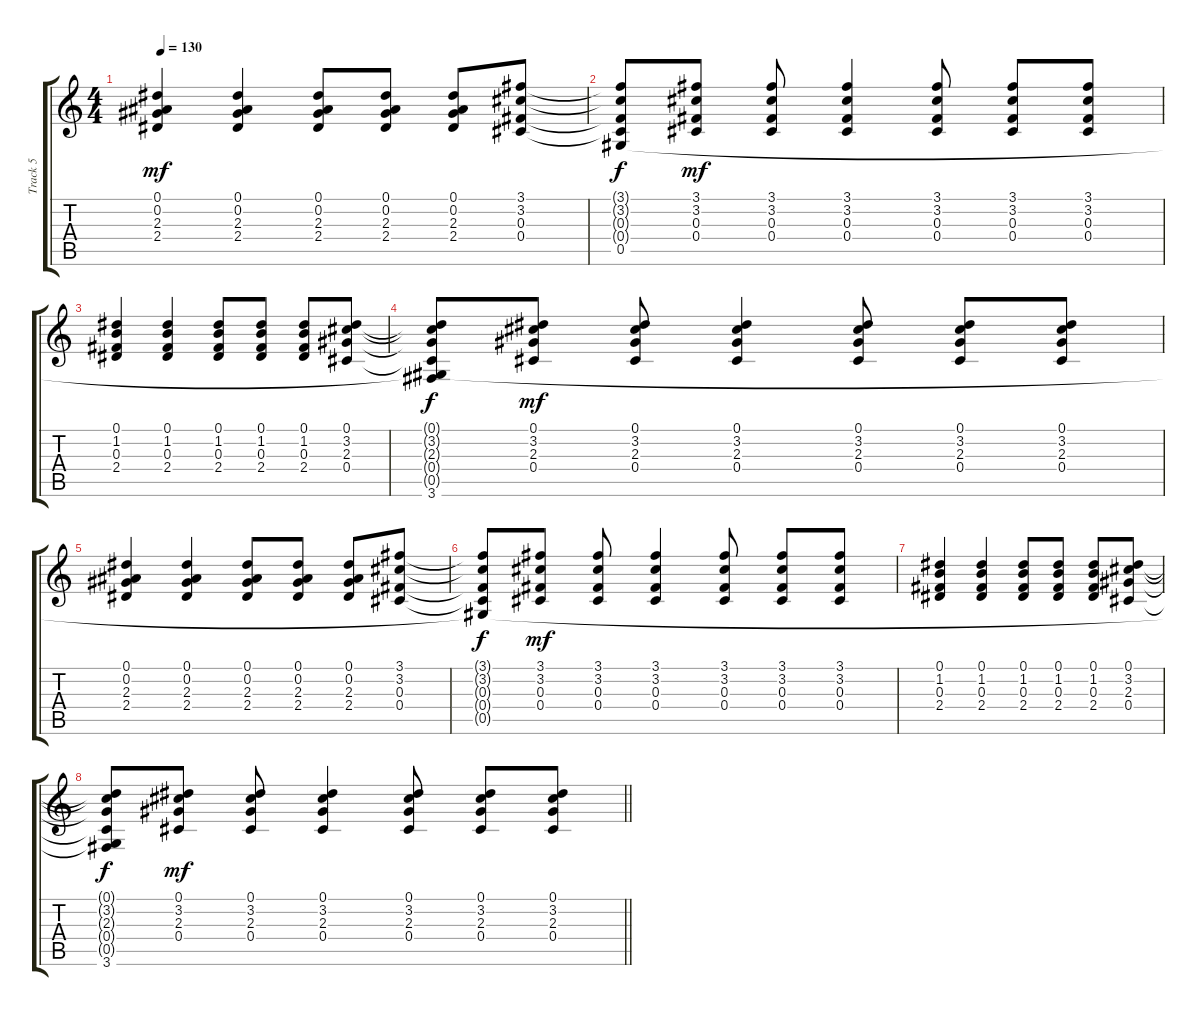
\track ("Track 5" "Track 5") {instrument overdrivenguitar}
\staff {score tabs}
\tuning (Eb4 Bb3 Gb3 Db3 Ab2 Eb2) {hide}
\ts (4 4)
\tempo 130
\clef g2
\ks c
(0.1 0.2 2.3 2.4).4{dy mf} (0.1 0.2 2.3 2.4).4 (0.1 0.2 2.3 2.4).8 (0.1 0.2 2.3 2.4).8 (0.1 0.2 2.3 2.4).8 (3.1 3.2 0.3 0.4).8 |
(3.1{t} 3.2{t} 0.3{t} 0.4{t} 0.5{t}).8{dy f} (3.1 3.2 0.3 0.4).8{dy mf} (3.1 3.2 0.3 0.4).8 (3.1 3.2 0.3 0.4).4 (3.1 3.2 0.3 0.4).8 (3.1 3.2 0.3 0.4).8 (3.1 3.2 0.3 0.4).8 |
(0.1 1.2 0.3 2.4).4 (0.1 1.2 0.3 2.4).4 (0.1 1.2 0.3 2.4).8 (0.1 1.2 0.3 2.4).8 (0.1 1.2 0.3 2.4).8 (0.1 3.2 2.3 0.4).8 |
(0.1{t} 3.2{t} 2.3{t} 0.4{t} 0.5{t} 3.6).8{dy f} (0.1 3.2 2.3 0.4).8{dy mf} (0.1 3.2 2.3 0.4).8 (0.1 3.2 2.3 0.4).4 (0.1 3.2 2.3 0.4).8 (0.1 3.2 2.3 0.4).8 (0.1 3.2 2.3 0.4).8 |
(0.1 0.2 2.3 2.4).4 (0.1 0.2 2.3 2.4).4 (0.1 0.2 2.3 2.4).8 (0.1 0.2 2.3 2.4).8 (0.1 0.2 2.3 2.4).8 (3.1 3.2 0.3 0.4).8 |
(3.1{t} 3.2{t} 0.3{t} 0.4{t} 0.5{t}).8{dy f} (3.1 3.2 0.3 0.4).8{dy mf} (3.1 3.2 0.3 0.4).8 (3.1 3.2 0.3 0.4).4 (3.1 3.2 0.3 0.4).8 (3.1 3.2 0.3 0.4).8 (3.1 3.2 0.3 0.4).8 |
(0.1 1.2 0.3 2.4).4 (0.1 1.2 0.3 2.4).4 (0.1 1.2 0.3 2.4).8 (0.1 1.2 0.3 2.4).8 (0.1 1.2 0.3 2.4).8 (0.1 3.2 2.3 0.4).8 |
\barLineRight lightlight
(0.1{t} 3.2{t} 2.3{t} 0.4{t} 0.5{t} 3.6).8{dy f} (0.1 3.2 2.3 0.4).8{dy mf} (0.1 3.2 2.3 0.4).8 (0.1 3.2 2.3 0.4).4 (0.1 3.2 2.3 0.4).8 (0.1 3.2 2.3 0.4).8 (0.1 3.2 2.3 0.4).8
